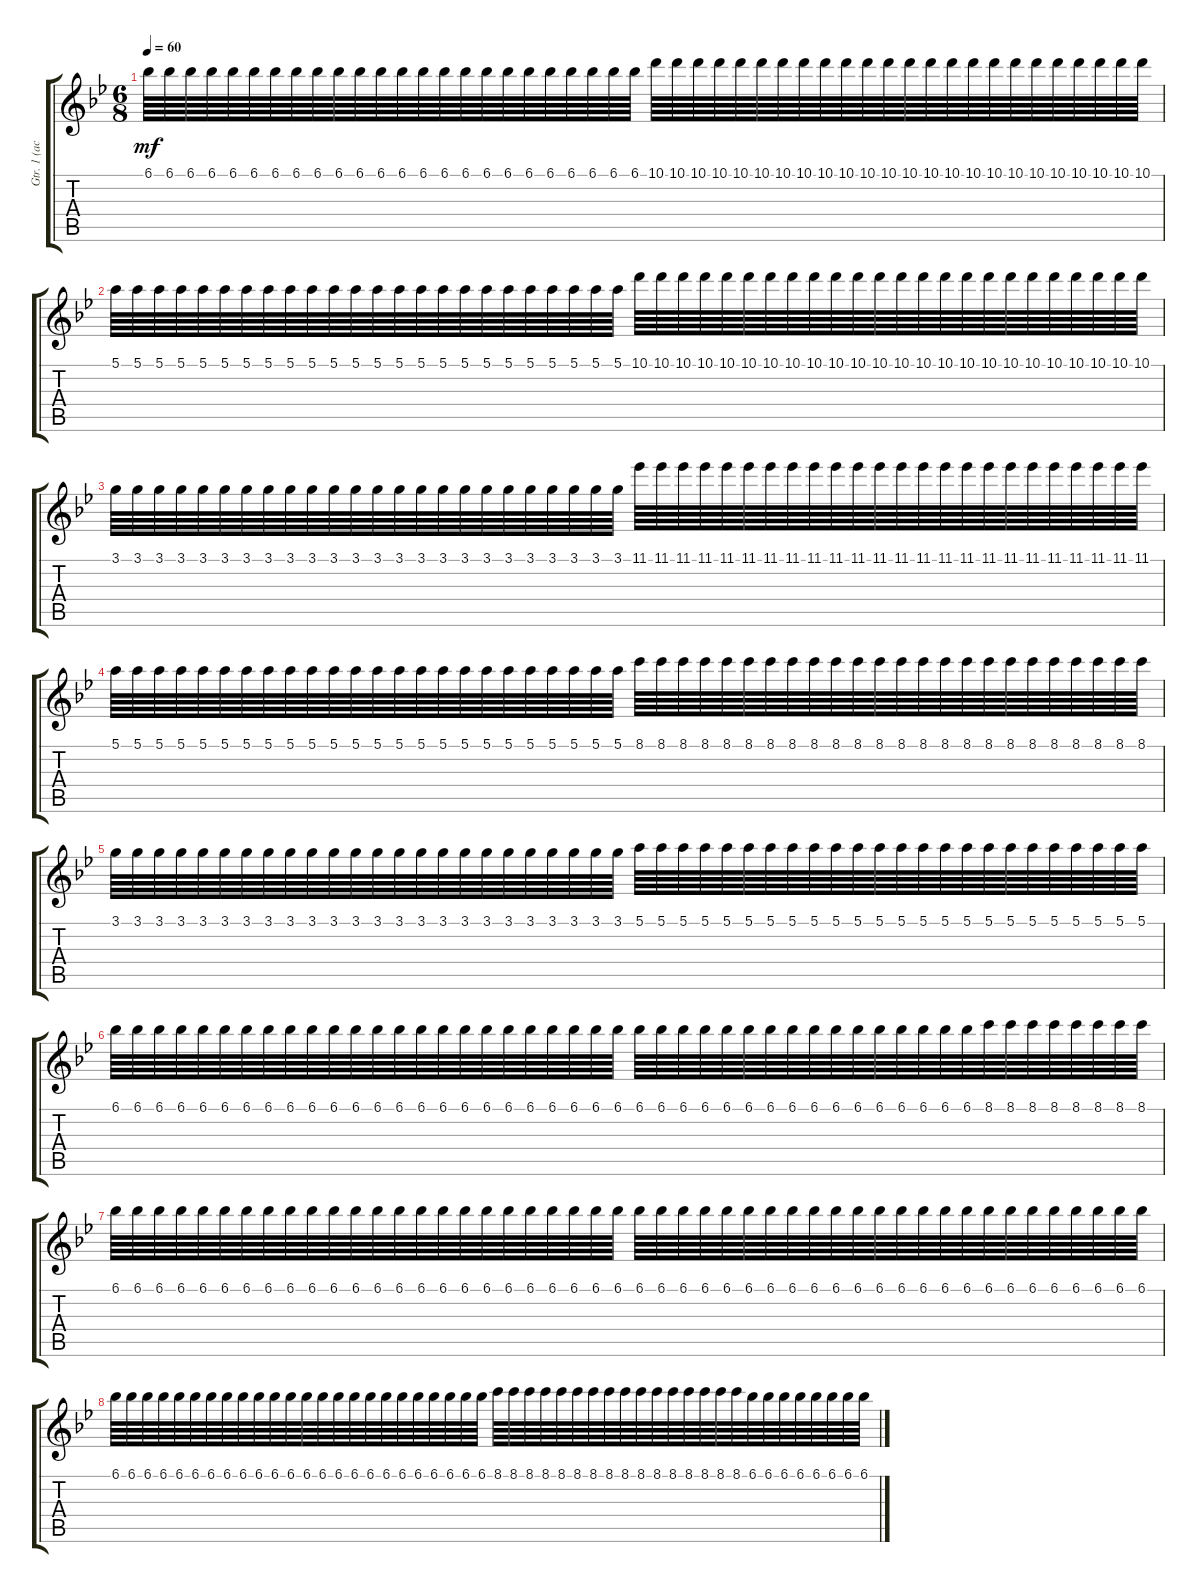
\track ("Gtr. 1 (acous.)" "Gtr. 1 (ac") {instrument acousticguitarnylon}
\staff {score tabs}
\tuning (E4 B3 G3 D3 A2 E2) {hide}
\ts (6 8)
\tempo 60
\clef g2
\ks bb
6.1.64{dy mf} 6.1.64 6.1.64 6.1.64 6.1.64 6.1.64 6.1.64 6.1.64 6.1.64 6.1.64 6.1.64 6.1.64 6.1.64 6.1.64 6.1.64 6.1.64 6.1.64 6.1.64 6.1.64 6.1.64 6.1.64 6.1.64 6.1.64 6.1.64 10.1.64 10.1.64 10.1.64 10.1.64 10.1.64 10.1.64 10.1.64 10.1.64 10.1.64 10.1.64 10.1.64 10.1.64 10.1.64 10.1.64 10.1.64 10.1.64 10.1.64 10.1.64 10.1.64 10.1.64 10.1.64 10.1.64 10.1.64 10.1.64 |
5.1.64 5.1.64 5.1.64 5.1.64 5.1.64 5.1.64 5.1.64 5.1.64 5.1.64 5.1.64 5.1.64 5.1.64 5.1.64 5.1.64 5.1.64 5.1.64 5.1.64 5.1.64 5.1.64 5.1.64 5.1.64 5.1.64 5.1.64 5.1.64 10.1.64 10.1.64 10.1.64 10.1.64 10.1.64 10.1.64 10.1.64 10.1.64 10.1.64 10.1.64 10.1.64 10.1.64 10.1.64 10.1.64 10.1.64 10.1.64 10.1.64 10.1.64 10.1.64 10.1.64 10.1.64 10.1.64 10.1.64 10.1.64 |
3.1.64 3.1.64 3.1.64 3.1.64 3.1.64 3.1.64 3.1.64 3.1.64 3.1.64 3.1.64 3.1.64 3.1.64 3.1.64 3.1.64 3.1.64 3.1.64 3.1.64 3.1.64 3.1.64 3.1.64 3.1.64 3.1.64 3.1.64 3.1.64 11.1.64 11.1.64 11.1.64 11.1.64 11.1.64 11.1.64 11.1.64 11.1.64 11.1.64 11.1.64 11.1.64 11.1.64 11.1.64 11.1.64 11.1.64 11.1.64 11.1.64 11.1.64 11.1.64 11.1.64 11.1.64 11.1.64 11.1.64 11.1.64 |
5.1.64 5.1.64 5.1.64 5.1.64 5.1.64 5.1.64 5.1.64 5.1.64 5.1.64 5.1.64 5.1.64 5.1.64 5.1.64 5.1.64 5.1.64 5.1.64 5.1.64 5.1.64 5.1.64 5.1.64 5.1.64 5.1.64 5.1.64 5.1.64 8.1.64 8.1.64 8.1.64 8.1.64 8.1.64 8.1.64 8.1.64 8.1.64 8.1.64 8.1.64 8.1.64 8.1.64 8.1.64 8.1.64 8.1.64 8.1.64 8.1.64 8.1.64 8.1.64 8.1.64 8.1.64 8.1.64 8.1.64 8.1.64 |
3.1.64 3.1.64 3.1.64 3.1.64 3.1.64 3.1.64 3.1.64 3.1.64 3.1.64 3.1.64 3.1.64 3.1.64 3.1.64 3.1.64 3.1.64 3.1.64 3.1.64 3.1.64 3.1.64 3.1.64 3.1.64 3.1.64 3.1.64 3.1.64 5.1.64 5.1.64 5.1.64 5.1.64 5.1.64 5.1.64 5.1.64 5.1.64 5.1.64 5.1.64 5.1.64 5.1.64 5.1.64 5.1.64 5.1.64 5.1.64 5.1.64 5.1.64 5.1.64 5.1.64 5.1.64 5.1.64 5.1.64 5.1.64 |
6.1.64 6.1.64 6.1.64 6.1.64 6.1.64 6.1.64 6.1.64 6.1.64 6.1.64 6.1.64 6.1.64 6.1.64 6.1.64 6.1.64 6.1.64 6.1.64 6.1.64 6.1.64 6.1.64 6.1.64 6.1.64 6.1.64 6.1.64 6.1.64 6.1.64 6.1.64 6.1.64 6.1.64 6.1.64 6.1.64 6.1.64 6.1.64 6.1.64 6.1.64 6.1.64 6.1.64 6.1.64 6.1.64 6.1.64 6.1.64 8.1.64 8.1.64 8.1.64 8.1.64 8.1.64 8.1.64 8.1.64 8.1.64 |
6.1.64 6.1.64 6.1.64 6.1.64 6.1.64 6.1.64 6.1.64 6.1.64 6.1.64 6.1.64 6.1.64 6.1.64 6.1.64 6.1.64 6.1.64 6.1.64 6.1.64 6.1.64 6.1.64 6.1.64 6.1.64 6.1.64 6.1.64 6.1.64 6.1.64 6.1.64 6.1.64 6.1.64 6.1.64 6.1.64 6.1.64 6.1.64 6.1.64 6.1.64 6.1.64 6.1.64 6.1.64 6.1.64 6.1.64 6.1.64 6.1.64 6.1.64 6.1.64 6.1.64 6.1.64 6.1.64 6.1.64 6.1.64 |
6.1.64 6.1.64 6.1.64 6.1.64 6.1.64 6.1.64 6.1.64 6.1.64 6.1.64 6.1.64 6.1.64 6.1.64 6.1.64 6.1.64 6.1.64 6.1.64 6.1.64 6.1.64 6.1.64 6.1.64 6.1.64 6.1.64 6.1.64 6.1.64 8.1.64 8.1.64 8.1.64 8.1.64 8.1.64 8.1.64 8.1.64 8.1.64 8.1.64 8.1.64 8.1.64 8.1.64 8.1.64 8.1.64 8.1.64 8.1.64 6.1.64 6.1.64 6.1.64 6.1.64 6.1.64 6.1.64 6.1.64 6.1.64
